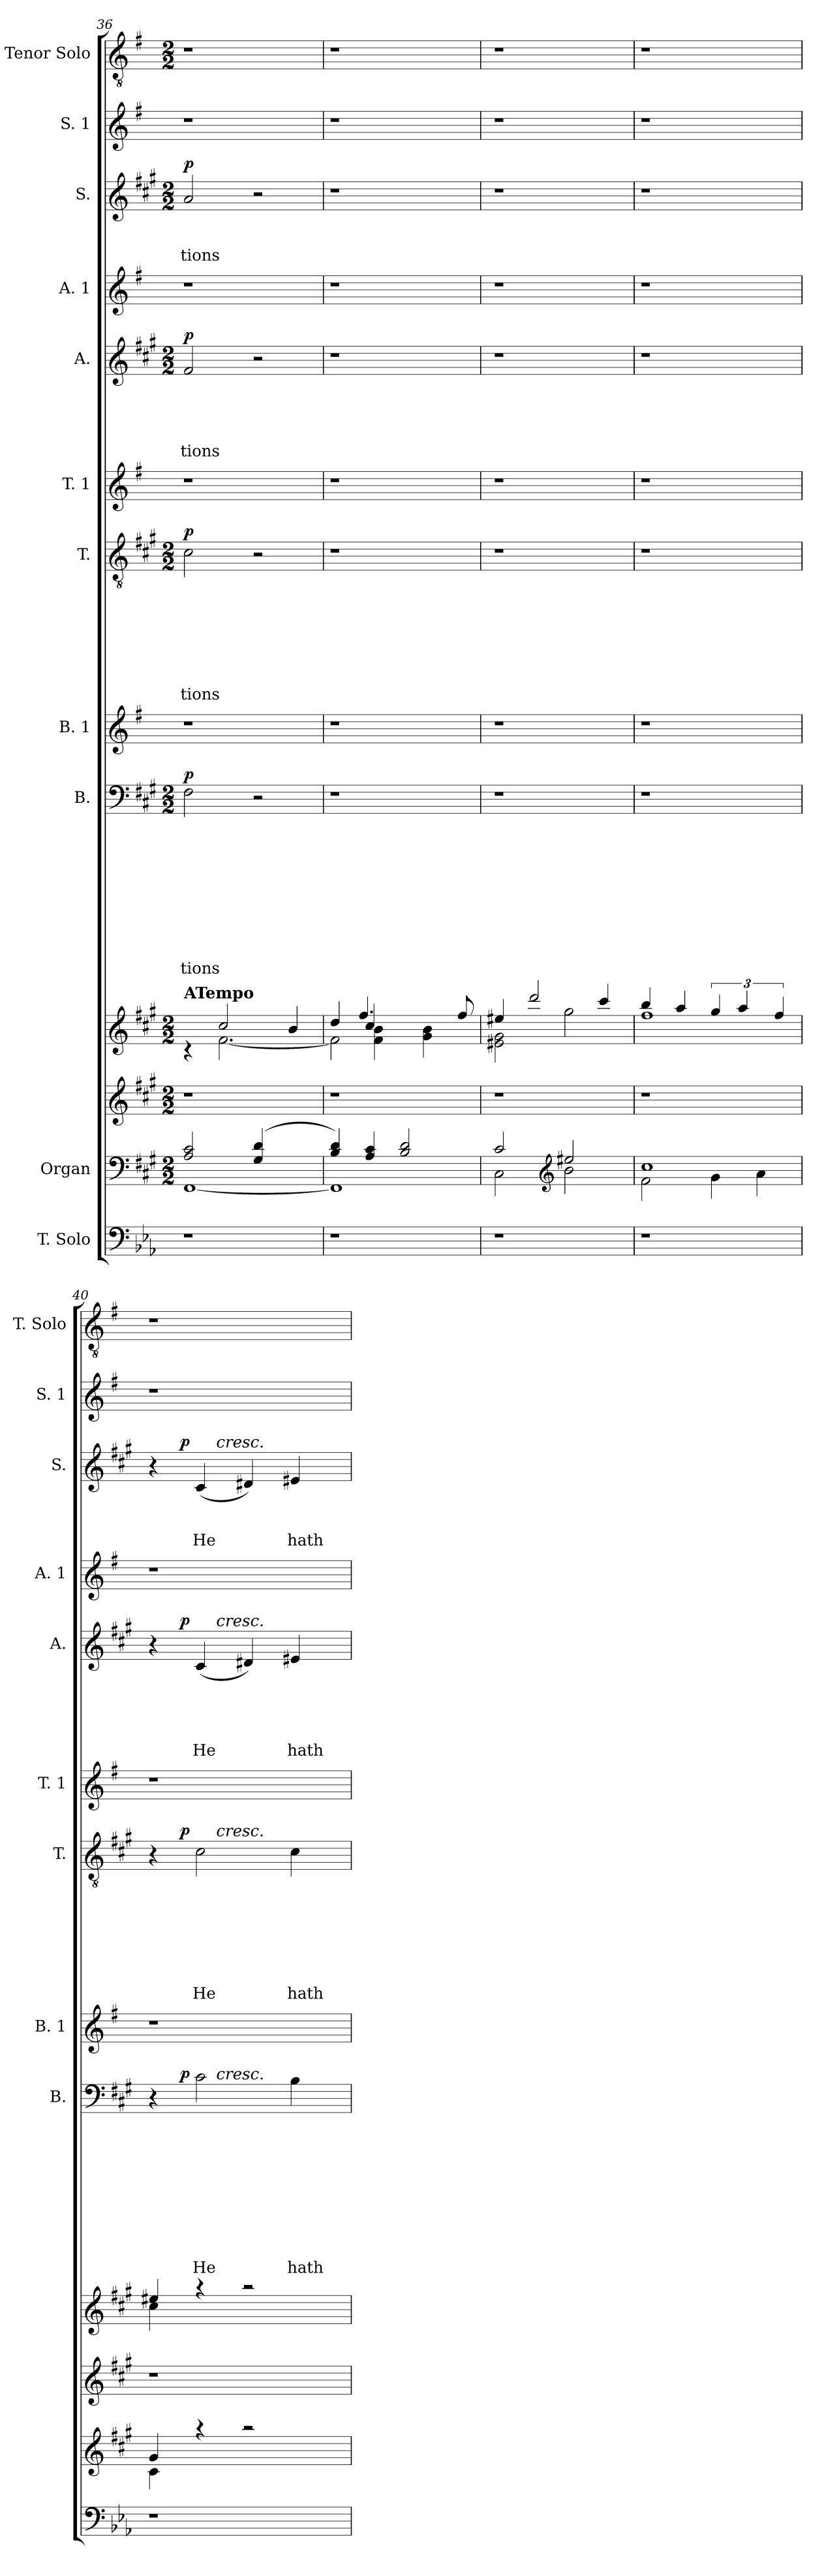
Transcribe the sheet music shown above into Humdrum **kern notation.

**kern	**kern	**kern	**kern	**kern	**text	**text	**text	**text	**text	**text	**text	**text	**text	**text	**dynam	**kern	**kern	**text	**text	**text	**text	**text	**text	**text	**text	**dynam	**kern	**kern	**text	**text	**text	**text	**text	**dynam	**kern	**kern	**text	**text	**text	**dynam	**kern	**kern
*part13	*part12	*part11	*part10	*part9	*part9	*part9	*part9	*part9	*part9	*part9	*part9	*part9	*part9	*part9	*part9	*part8	*part7	*part7	*part7	*part7	*part7	*part7	*part7	*part7	*part7	*part7	*part6	*part5	*part5	*part5	*part5	*part5	*part5	*part5	*part4	*part3	*part3	*part3	*part3	*part3	*part2	*part1
*staff13	*staff12	*staff11	*staff10	*staff9	*staff9	*staff9	*staff9	*staff9	*staff9	*staff9	*staff9	*staff9	*staff9	*staff9	*staff9	*staff8	*staff7	*staff7	*staff7	*staff7	*staff7	*staff7	*staff7	*staff7	*staff7	*staff7	*staff6	*staff5	*staff5	*staff5	*staff5	*staff5	*staff5	*staff5	*staff4	*staff3	*staff3	*staff3	*staff3	*staff3	*staff2	*staff1
*I"T. Solo	*I"Organ	*	*	*I"B.	*	*	*	*	*	*	*	*	*	*	*	*I"B. 1	*I"T.	*	*	*	*	*	*	*	*	*	*I"T. 1	*I"A.	*	*	*	*	*	*	*I"A. 1	*I"S.	*	*	*	*	*I"S. 1	*I"Tenor Solo
*	*	*	*	*I'B.	*	*	*	*	*	*	*	*	*	*	*	*I'B. 1	*I'T.	*	*	*	*	*	*	*	*	*	*I'T. 1	*I'A.	*	*	*	*	*	*	*I'A. 1	*I'S.	*	*	*	*	*I'S. 1	*I'T. Solo
*clefF4	*clefF4	*clefG2	*clefG2	*clefF4	*	*	*	*	*	*	*	*	*	*	*	*clefG2	*clefGv2	*	*	*	*	*	*	*	*	*	*clefG2	*clefG2	*	*	*	*	*	*	*clefG2	*clefG2	*	*	*	*	*clefG2	*clefGv2
*k[b-e-a-]	*k[f#c#g#]	*k[f#c#g#]	*k[f#c#g#]	*k[f#c#g#]	*	*	*	*	*	*	*	*	*	*	*	*k[f#]	*k[f#c#g#]	*	*	*	*	*	*	*	*	*	*k[f#]	*k[f#c#g#]	*	*	*	*	*	*	*k[f#]	*k[f#c#g#]	*	*	*	*	*k[f#]	*k[f#]
*E-:	*A:	*A:	*A:	*A:	*	*	*	*	*	*	*	*	*	*	*	*G:	*A:	*	*	*	*	*	*	*	*	*	*G:	*A:	*	*	*	*	*	*	*G:	*A:	*	*	*	*	*G:	*G:
*	*M2/2	*M2/2	*M2/2	*M2/2	*	*	*	*	*	*	*	*	*	*	*	*	*M2/2	*	*	*	*	*	*	*	*	*	*	*M2/2	*	*	*	*	*	*	*	*M2/2	*	*	*	*	*	*M2/2
=36	=36	=36	=36	=36	=36	=36	=36	=36	=36	=36	=36	=36	=36	=36	=36	=36	=36	=36	=36	=36	=36	=36	=36	=36	=36	=36	=36	=36	=36	=36	=36	=36	=36	=36	=36	=36	=36	=36	=36	=36	=36	=36
*	*^	*	*^	*	*	*	*	*	*	*	*	*	*	*	*	*	*	*	*	*	*	*	*	*	*	*	*	*	*	*	*	*	*	*	*	*	*	*	*	*	*	*
!	!	!	!	!LO:TX:a:B:t=ATempo	!	!	!	!	!	!	!	!	!	!	!	!	!	!	!	!	!	!	!	!	!	!	!	!	!	!	!	!	!	!	!	!	!	!	!	!	!	!	!	!
!	!	!	!	!	!	!	!	!	!	!	!	!	!	!	!	!LO:LY:b	!LO:DY:a	!	!	!	!	!	!	!	!	!	!LO:LY:b	!LO:DY:a	!	!	!	!	!	!	!LO:LY:b	!LO:DY:a	!	!	!	!	!LO:LY:b	!LO:DY:a	!	!
1r	2A/ 2c#/	[<1FF#	1r	4ryy	4rc	2F#\	.	.	.	.	.	.	.	.	.	-tions	p	1r	2c#\	.	.	.	.	.	.	.	-tions	p	1r	2f#/	.	.	.	.	-tions	p	1r	2a/	.	.	-tions	p	1r	1r
.	.	.	.	2cc#/	[<2.f#\	.	.	.	.	.	.	.	.	.	.	.	.	.	.	.	.	.	.	.	.	.	.	.	.	.	.	.	.	.	.	.	.	.	.	.	.	.	.	.
.	(<4G#/ 4d/	.	.	.	.	2r	.	.	.	.	.	.	.	.	.	.	.	.	2r	.	.	.	.	.	.	.	.	.	.	2r	.	.	.	.	.	.	.	2r	.	.	.	.	.	.
.	4ryy	.	.	4b/	.	.	.	.	.	.	.	.	.	.	.	.	.	.	.	.	.	.	.	.	.	.	.	.	.	.	.	.	.	.	.	.	.	.	.	.	.	.	.	.
=37	=37	=37	=37	=37	=37	=37	=37	=37	=37	=37	=37	=37	=37	=37	=37	=37	=37	=37	=37	=37	=37	=37	=37	=37	=37	=37	=37	=37	=37	=37	=37	=37	=37	=37	=37	=37	=37	=37	=37	=37	=37	=37	=37	=37
*	*	*	*	*^	*^	*	*	*	*	*	*	*	*	*	*	*	*	*	*	*	*	*	*	*	*	*	*	*	*	*	*	*	*	*	*	*	*	*	*	*	*	*	*	*
1r	4B/ 4d/)	1FF#]	1r	4dd/	2f#\]	4ryy	4ryy	1r	.	.	.	.	.	.	.	.	.	.	.	1r	1r	.	.	.	.	.	.	.	.	.	1r	1r	.	.	.	.	.	.	1r	1r	.	.	.	.	1r	1r
.	4A/ 4c#/	.	.	4cc#/	.	4.ff#/	4f#\ 4b\	.	.	.	.	.	.	.	.	.	.	.	.	.	.	.	.	.	.	.	.	.	.	.	.	.	.	.	.	.	.	.	.	.	.	.	.	.	.	.
.	2B/ 2d/	.	.	2ryy	2ryy	.	8ryy	.	.	.	.	.	.	.	.	.	.	.	.	.	.	.	.	.	.	.	.	.	.	.	.	.	.	.	.	.	.	.	.	.	.	.	.	.	.	.
.	.	.	.	.	.	4.ryy	4g#\ 4b\	.	.	.	.	.	.	.	.	.	.	.	.	.	.	.	.	.	.	.	.	.	.	.	.	.	.	.	.	.	.	.	.	.	.	.	.	.	.	.
.	.	.	.	.	.	.	8ff#/	.	.	.	.	.	.	.	.	.	.	.	.	.	.	.	.	.	.	.	.	.	.	.	.	.	.	.	.	.	.	.	.	.	.	.	.	.	.	.
*	*	*	*	*	*v	*v	*v	*	*	*	*	*	*	*	*	*	*	*	*	*	*	*	*	*	*	*	*	*	*	*	*	*	*	*	*	*	*	*	*	*	*	*	*	*	*	*
=38	=38	=38	=38	=38	=38	=38	=38	=38	=38	=38	=38	=38	=38	=38	=38	=38	=38	=38	=38	=38	=38	=38	=38	=38	=38	=38	=38	=38	=38	=38	=38	=38	=38	=38	=38	=38	=38	=38	=38	=38	=38	=38	=38	=38
1r	2c#/	2C#\	1r	4ee#X/	2e#X\ 2g#\	1r	.	.	.	.	.	.	.	.	.	.	.	1r	1r	.	.	.	.	.	.	.	.	.	1r	1r	.	.	.	.	.	.	1r	1r	.	.	.	.	1r	1r
.	.	.	.	2ddd/	.	.	.	.	.	.	.	.	.	.	.	.	.	.	.	.	.	.	.	.	.	.	.	.	.	.	.	.	.	.	.	.	.	.	.	.	.	.	.	.
*	*clefG2	*	*	*	*	*	*	*	*	*	*	*	*	*	*	*	*	*	*	*	*	*	*	*	*	*	*	*	*	*	*	*	*	*	*	*	*	*	*	*	*	*	*	*
.	2ee#X/	2b\	.	.	2gg#\	.	.	.	.	.	.	.	.	.	.	.	.	.	.	.	.	.	.	.	.	.	.	.	.	.	.	.	.	.	.	.	.	.	.	.	.	.	.	.
.	.	.	.	4ccc#/	.	.	.	.	.	.	.	.	.	.	.	.	.	.	.	.	.	.	.	.	.	.	.	.	.	.	.	.	.	.	.	.	.	.	.	.	.	.	.	.
!!LO:PB:g=z
=39	=39	=39	=39	=39	=39	=39	=39	=39	=39	=39	=39	=39	=39	=39	=39	=39	=39	=39	=39	=39	=39	=39	=39	=39	=39	=39	=39	=39	=39	=39	=39	=39	=39	=39	=39	=39	=39	=39	=39	=39	=39	=39	=39	=39
1r	1cc#	2f#\	1r	4bb/	1ff#	1r	.	.	.	.	.	.	.	.	.	.	.	1r	1r	.	.	.	.	.	.	.	.	.	1r	1r	.	.	.	.	.	.	1r	1r	.	.	.	.	1r	1r
.	.	.	.	4aa/	.	.	.	.	.	.	.	.	.	.	.	.	.	.	.	.	.	.	.	.	.	.	.	.	.	.	.	.	.	.	.	.	.	.	.	.	.	.	.	.
.	.	4g#\	.	6gg#/	.	.	.	.	.	.	.	.	.	.	.	.	.	.	.	.	.	.	.	.	.	.	.	.	.	.	.	.	.	.	.	.	.	.	.	.	.	.	.	.
.	.	.	.	6aa/	.	.	.	.	.	.	.	.	.	.	.	.	.	.	.	.	.	.	.	.	.	.	.	.	.	.	.	.	.	.	.	.	.	.	.	.	.	.	.	.
.	.	4a\	.	.	.	.	.	.	.	.	.	.	.	.	.	.	.	.	.	.	.	.	.	.	.	.	.	.	.	.	.	.	.	.	.	.	.	.	.	.	.	.	.	.
.	.	.	.	6ff#/	.	.	.	.	.	.	.	.	.	.	.	.	.	.	.	.	.	.	.	.	.	.	.	.	.	.	.	.	.	.	.	.	.	.	.	.	.	.	.	.
=40	=40	=40	=40	=40	=40	=40	=40	=40	=40	=40	=40	=40	=40	=40	=40	=40	=40	=40	=40	=40	=40	=40	=40	=40	=40	=40	=40	=40	=40	=40	=40	=40	=40	=40	=40	=40	=40	=40	=40	=40	=40	=40	=40	=40
*	*	*	*	*	*	*^	*	*	*	*	*	*	*	*	*	*	*	*	*^	*	*	*	*	*	*	*	*	*	*	*^	*	*	*	*	*	*	*	*^	*	*	*	*	*	*
*	*	*	*	*	*	*	*^	*	*	*	*	*	*	*	*	*	*	*	*	*	*^	*	*	*	*	*	*	*	*	*	*	*	*^	*	*	*	*	*	*	*	*	*^	*	*	*	*	*	*
1r	4g#/	4c#\	1r	4ee#X/	4cc#\	4r	8.ryy	4ryy	.	.	.	.	.	.	.	.	.	.	.	1r	4r	8.ryy	4ryy	.	.	.	.	.	.	.	.	.	1r	4r	8.ryy	4ryy	.	.	.	.	.	.	1r	4r	8.ryy	4ryy	.	.	.	.	1r	1r
!	!	!	!	!	!	!	!	!	!	!	!	!	!	!	!	!	!	!	!LO:DY:a	!	!	!	!	!	!	!	!	!	!	!	!	!LO:DY:a	!	!	!	!	!	!	!	!	!	!LO:DY:a	!	!	!	!	!	!	!	!LO:DY:a	!	!
.	.	.	.	.	.	.	2ryy	.	.	.	.	.	.	.	.	.	.	.	p	.	.	2ryy	.	.	.	.	.	.	.	.	.	p	.	.	2ryy	.	.	.	.	.	.	p	.	.	2ryy	.	.	.	.	p	.	.
!	!	!	!	!	!	!	!	!	!	!	!	!	!	!	!	!	!	!LO:LY:b	!	!	!	!	!	!	!	!	!	!	!	!	!LO:LY:b	!	!	!	!	!	!	!	!	!	!LO:LY:b	!	!	!	!	!	!	!	!LO:LY:b	!	!	!
.	4raa	2.ryy	.	4raa	2.ryy	2c#\	.	16.ryy	.	.	.	.	.	.	.	.	.	He	.	.	2c#\	.	16.ryy	.	.	.	.	.	.	.	He	.	.	(<4c#/	.	16.ryy	.	.	.	.	He	.	.	(<4c#/	.	16.ryy	.	.	He	.	.	.
!	!	!	!	!	!	!	!	!	!	!	!	!	!	!	!	!	!	!	!	!	!	!	!	!	!	!	!	!	!	!	!	!	!	!	!	!	!	!	!	!	!	!	!	!	!	!LO:TX:a:i:t=cresc.	!	!	!	!	!	!
!	!	!	!	!	!	!	!	!	!	!	!	!	!	!	!	!	!	!	!	!	!	!	!	!	!	!	!	!	!	!	!	!	!	!	!	!LO:TX:a:i:t=cresc.	!	!	!	!	!	!	!	!	!	!	!	!	!	!	!	!
!	!	!	!	!	!	!	!	!	!	!	!	!	!	!	!	!	!	!	!	!	!	!	!LO:TX:a:i:t=cresc.	!	!	!	!	!	!	!	!	!	!	!	!	!	!	!	!	!	!	!	!	!	!	!	!	!	!	!	!	!
!	!	!	!	!	!	!	!	!LO:TX:a:i:t=cresc.	!	!	!	!	!	!	!	!	!	!	!	!	!	!	!	!	!	!	!	!	!	!	!	!	!	!	!	!	!	!	!	!	!	!	!	!	!	!	!	!	!	!	!	!
.	.	.	.	.	.	.	.	2ryy	.	.	.	.	.	.	.	.	.	.	.	.	.	.	2ryy	.	.	.	.	.	.	.	.	.	.	.	.	2ryy	.	.	.	.	.	.	.	.	.	2ryy	.	.	.	.	.	.
.	2raa	.	.	2raa	.	.	.	.	.	.	.	.	.	.	.	.	.	.	.	.	.	.	.	.	.	.	.	.	.	.	.	.	.	4d#X/)	.	.	.	.	.	.	.	.	.	4d#X/)	.	.	.	.	.	.	.	.
.	.	.	.	.	.	.	4ryy	.	.	.	.	.	.	.	.	.	.	.	.	.	.	4ryy	.	.	.	.	.	.	.	.	.	.	.	.	4ryy	.	.	.	.	.	.	.	.	.	4ryy	.	.	.	.	.	.	.
!	!	!	!	!	!	!	!	!	!	!	!	!	!	!	!	!	!	!LO:LY:b	!	!	!	!	!	!	!	!	!	!	!	!	!LO:LY:b	!	!	!	!	!	!	!	!	!	!LO:LY:b	!	!	!	!	!	!	!	!LO:LY:b	!	!	!
.	.	.	.	.	.	4B\	.	.	.	.	.	.	.	.	.	.	.	hath	.	.	4c#\	.	.	.	.	.	.	.	.	.	hath	.	.	4e#X/	.	.	.	.	.	.	hath	.	.	4e#X/	.	.	.	.	hath	.	.	.
.	.	.	.	.	.	.	.	8ryy	.	.	.	.	.	.	.	.	.	.	.	.	.	.	8ryy	.	.	.	.	.	.	.	.	.	.	.	.	8ryy	.	.	.	.	.	.	.	.	.	8ryy	.	.	.	.	.	.
.	.	.	.	.	.	.	16ryy	.	.	.	.	.	.	.	.	.	.	.	.	.	.	16ryy	.	.	.	.	.	.	.	.	.	.	.	.	16ryy	.	.	.	.	.	.	.	.	.	16ryy	.	.	.	.	.	.	.
.	.	.	.	.	.	.	.	32ryy	.	.	.	.	.	.	.	.	.	.	.	.	.	.	32ryy	.	.	.	.	.	.	.	.	.	.	.	.	32ryy	.	.	.	.	.	.	.	.	.	32ryy	.	.	.	.	.	.
*	*	*	*	*v	*v	*	*	*	*	*	*	*	*	*	*	*	*	*	*	*	*v	*v	*v	*	*	*	*	*	*	*	*	*	*	*v	*v	*v	*	*	*	*	*	*	*	*v	*v	*v	*	*	*	*	*	*
*	*v	*v	*	*	*v	*v	*v	*	*	*	*	*	*	*	*	*	*	*	*	*	*	*	*	*	*	*	*	*	*	*	*	*	*	*	*	*	*	*	*	*	*	*	*	*	*
=	=	=	=	=	=	=	=	=	=	=	=	=	=	=	=	=	=	=	=	=	=	=	=	=	=	=	=	=	=	=	=	=	=	=	=	=	=	=	=	=	=	=
*-	*-	*-	*-	*-	*-	*-	*-	*-	*-	*-	*-	*-	*-	*-	*-	*-	*-	*-	*-	*-	*-	*-	*-	*-	*-	*-	*-	*-	*-	*-	*-	*-	*-	*-	*-	*-	*-	*-	*-	*-	*-	*-
